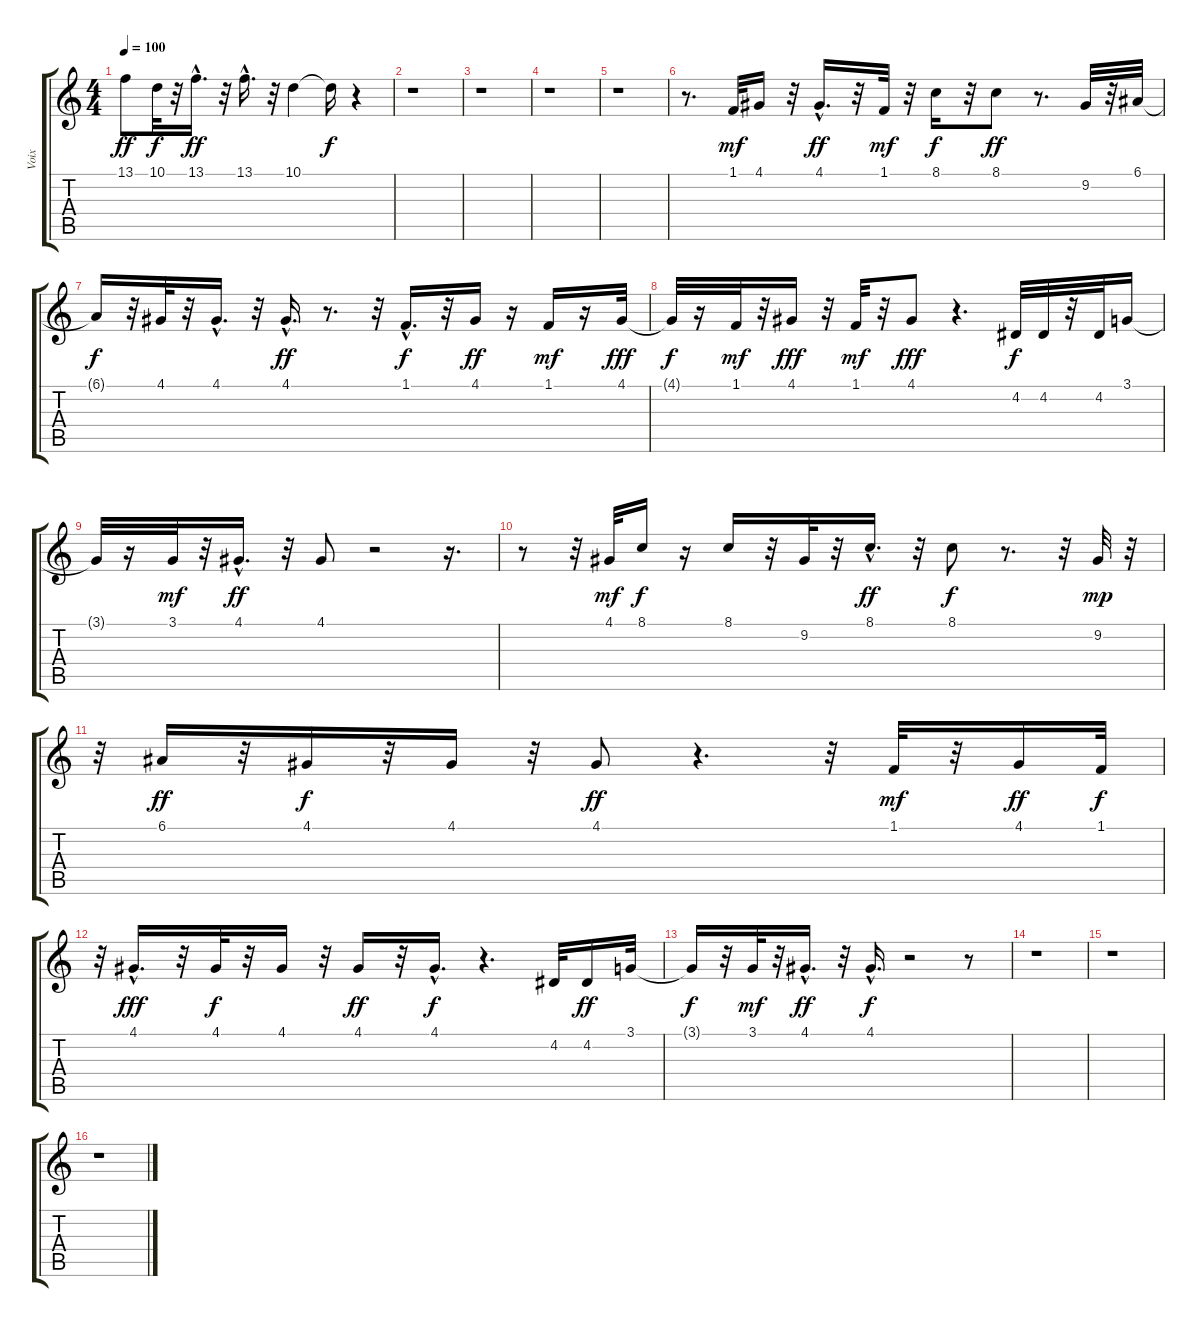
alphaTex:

\track ("Voix" "Voix") {instrument harmonica}
\staff {score tabs}
\tuning (E4 B3 G3 D3 A2 E2) {hide}
\ts (4 4)
\tempo 100
\clef g2
\ks c
13.1.8{dy ff} 10.1.32{dy f} r.32 13.1{hac}.16{d dy ff} r.32 13.1{hac}.16{d} r.32 10.1.4 10.1{t}.16{dy f} r.4 |
r.1 |
r.1 |
r.1 |
r.1 |
r.8{d} 1.1.32{dy mf} 4.1.16 r.32 4.1{hac}.16{d dy ff} r.32 1.1.32{dy mf} r.32 8.1.16{dy f} r.32 8.1.8{dy ff} r.8{d} 9.2.32 r.32 6.1.32 |
6.1{t}.16{dy f} r.32 4.1.32 r.32 4.1{hac}.16{d} r.32 4.1{hac}.16{d dy ff} r.8{d} r.32 1.1{hac}.16{d dy f} r.32 4.1.16{dy ff} r.16 1.1.16{dy mf} r.16 4.1.32{dy fff} |
4.1{t}.32{dy f} r.16 1.1.32{dy mf} r.32 4.1.16{dy fff} r.32 1.1.32{dy mf} r.32 4.1.8{dy fff} r.4{d} 4.2.32{dy f} 4.2.32 r.32 4.2.32 3.1.16 |
3.1{t}.32 r.16 3.1.32{dy mf} r.32 4.1{hac}.16{d dy ff} r.32 4.1.8 r.2 r.16{d} |
r.8 r.32 4.1.32{dy mf} 8.1.16{dy f} r.16 8.1.16 r.32 9.2.32 r.32 8.1{hac}.16{d dy ff} r.32 8.1.8{dy f} r.8{d} r.32 9.2.32{dy mp} r.32 |
r.32 6.1.16{dy ff} r.32 4.1.16{dy f} r.32 4.1.16 r.32 4.1.8{dy ff} r.4{d} r.32 1.1.32{dy mf} r.32 4.1.16{dy ff} 1.1.32{dy f} |
r.32 4.1{hac}.16{d dy fff} r.32 4.1.32{dy f} r.32 4.1.16 r.32 4.1.16{dy ff} r.32 4.1{hac}.16{d dy f} r.4{d} 4.2.32 4.2.16{dy ff} 3.1.32 |
3.1{t}.16{dy f} r.32 3.1.32{dy mf} r.32 4.1{hac}.16{d dy ff} r.32 4.1{hac}.16{d dy f} r.2 r.8 |
r.1 |
r.1 |
r.1
